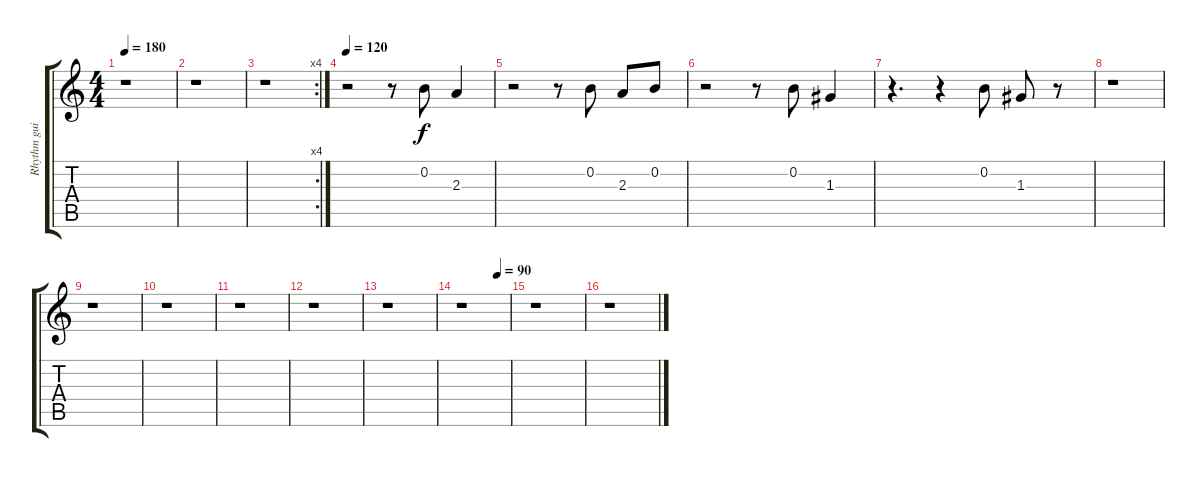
\track ("Rhythm guitar" "Rhythm gui") {instrument overdrivenguitar}
\staff {score tabs}
\tuning (E4 B3 G3 D3 A2 E2) {hide}
\ts (4 4)
\tempo 180
\clef g2
\ks c
r.1{dy f} |
r.1 |
\rc 4
r.1 |
\tempo 120
r.2 r.8 0.2.8 2.3.4 |
r.2 r.8 0.2.8 2.3.8 0.2.8 |
r.2 r.8 0.2.8 1.3.4 |
r.4{d} r.4 0.2.8 1.3.8 r.8 |
r.1 |
r.1 |
r.1 |
r.1 |
r.1 |
r.1 |
\tempo (90 0.75)
r.1 |
r.1 |
r.1
